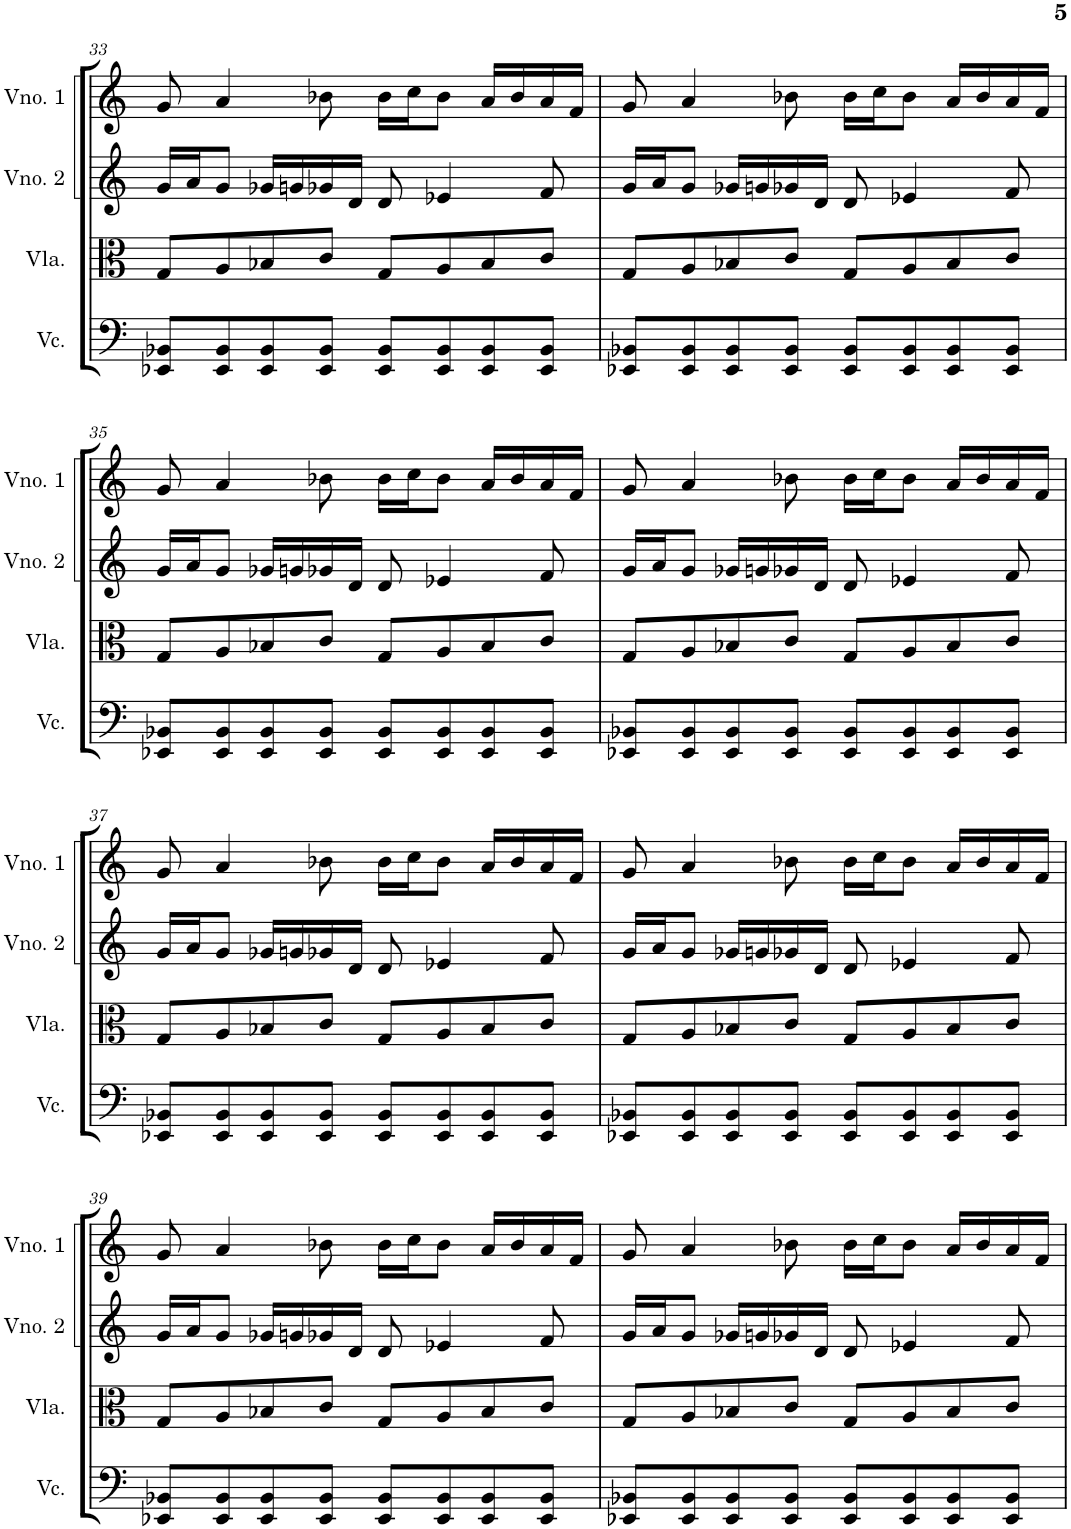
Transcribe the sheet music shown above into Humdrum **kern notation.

**kern	**kern	**kern	**kern
*part4	*part3	*part2	*part1
*staff4	*staff3	*staff2	*staff1
*I"Violoncelo	*I"Viola	*I"Violino 2	*I"Violino 1
*I'Vc.	*I'Vla.	*I'Vno. 2	*I'Vno. 1
!!LO:PB:g=z
*clefF4	*clefC3	*clefG2	*clefG2
*k[]	*k[]	*k[]	*k[]
*M4/4	*M4/4	*M4/4	*M4/4
=33	=33	=33	=33
8EE-X/ 8BB-X/L	8G/L	16g/LL	8g/
.	.	16a/J	.
8EE-/ 8BB-/	8A/	8g/J	4a/
8EE-/ 8BB-/	8B-X/	16g-X/LL	.
.	.	16gn/	.
8EE-/ 8BB-/J	8c/J	16g-X/	8b-X\
.	.	16d/JJ	.
8EE-/ 8BB-/L	8G/L	8d/	16b-\LL
.	.	.	16cc\J
8EE-/ 8BB-/	8A/	4e-X/	8b-\J
8EE-/ 8BB-/	8B-/	.	16a/LL
.	.	.	16b-/
8EE-/ 8BB-/J	8c/J	8f/	16a/
.	.	.	16f/JJ
=34	=34	=34	=34
8EE-X/ 8BB-X/L	8G/L	16g/LL	8g/
.	.	16a/J	.
8EE-/ 8BB-/	8A/	8g/J	4a/
8EE-/ 8BB-/	8B-X/	16g-X/LL	.
.	.	16gn/	.
8EE-/ 8BB-/J	8c/J	16g-X/	8b-X\
.	.	16d/JJ	.
8EE-/ 8BB-/L	8G/L	8d/	16b-\LL
.	.	.	16cc\J
8EE-/ 8BB-/	8A/	4e-X/	8b-\J
8EE-/ 8BB-/	8B-/	.	16a/LL
.	.	.	16b-/
8EE-/ 8BB-/J	8c/J	8f/	16a/
.	.	.	16f/JJ
!!LO:LB:g=z
=35	=35	=35	=35
8EE-X/ 8BB-X/L	8G/L	16g/LL	8g/
.	.	16a/J	.
8EE-/ 8BB-/	8A/	8g/J	4a/
8EE-/ 8BB-/	8B-X/	16g-X/LL	.
.	.	16gn/	.
8EE-/ 8BB-/J	8c/J	16g-X/	8b-X\
.	.	16d/JJ	.
8EE-/ 8BB-/L	8G/L	8d/	16b-\LL
.	.	.	16cc\J
8EE-/ 8BB-/	8A/	4e-X/	8b-\J
8EE-/ 8BB-/	8B-/	.	16a/LL
.	.	.	16b-/
8EE-/ 8BB-/J	8c/J	8f/	16a/
.	.	.	16f/JJ
=36	=36	=36	=36
8EE-X/ 8BB-X/L	8G/L	16g/LL	8g/
.	.	16a/J	.
8EE-/ 8BB-/	8A/	8g/J	4a/
8EE-/ 8BB-/	8B-X/	16g-X/LL	.
.	.	16gn/	.
8EE-/ 8BB-/J	8c/J	16g-X/	8b-X\
.	.	16d/JJ	.
8EE-/ 8BB-/L	8G/L	8d/	16b-\LL
.	.	.	16cc\J
8EE-/ 8BB-/	8A/	4e-X/	8b-\J
8EE-/ 8BB-/	8B-/	.	16a/LL
.	.	.	16b-/
8EE-/ 8BB-/J	8c/J	8f/	16a/
.	.	.	16f/JJ
!!LO:LB:g=z
=37	=37	=37	=37
8EE-X/ 8BB-X/L	8G/L	16g/LL	8g/
.	.	16a/J	.
8EE-/ 8BB-/	8A/	8g/J	4a/
8EE-/ 8BB-/	8B-X/	16g-X/LL	.
.	.	16gn/	.
8EE-/ 8BB-/J	8c/J	16g-X/	8b-X\
.	.	16d/JJ	.
8EE-/ 8BB-/L	8G/L	8d/	16b-\LL
.	.	.	16cc\J
8EE-/ 8BB-/	8A/	4e-X/	8b-\J
8EE-/ 8BB-/	8B-/	.	16a/LL
.	.	.	16b-/
8EE-/ 8BB-/J	8c/J	8f/	16a/
.	.	.	16f/JJ
=38	=38	=38	=38
8EE-X/ 8BB-X/L	8G/L	16g/LL	8g/
.	.	16a/J	.
8EE-/ 8BB-/	8A/	8g/J	4a/
8EE-/ 8BB-/	8B-X/	16g-X/LL	.
.	.	16gn/	.
8EE-/ 8BB-/J	8c/J	16g-X/	8b-X\
.	.	16d/JJ	.
8EE-/ 8BB-/L	8G/L	8d/	16b-\LL
.	.	.	16cc\J
8EE-/ 8BB-/	8A/	4e-X/	8b-\J
8EE-/ 8BB-/	8B-/	.	16a/LL
.	.	.	16b-/
8EE-/ 8BB-/J	8c/J	8f/	16a/
.	.	.	16f/JJ
!!LO:LB:g=z
=39	=39	=39	=39
8EE-X/ 8BB-X/L	8G/L	16g/LL	8g/
.	.	16a/J	.
8EE-/ 8BB-/	8A/	8g/J	4a/
8EE-/ 8BB-/	8B-X/	16g-X/LL	.
.	.	16gn/	.
8EE-/ 8BB-/J	8c/J	16g-X/	8b-X\
.	.	16d/JJ	.
8EE-/ 8BB-/L	8G/L	8d/	16b-\LL
.	.	.	16cc\J
8EE-/ 8BB-/	8A/	4e-X/	8b-\J
8EE-/ 8BB-/	8B-/	.	16a/LL
.	.	.	16b-/
8EE-/ 8BB-/J	8c/J	8f/	16a/
.	.	.	16f/JJ
=40	=40	=40	=40
8EE-X/ 8BB-X/L	8G/L	16g/LL	8g/
.	.	16a/J	.
8EE-/ 8BB-/	8A/	8g/J	4a/
8EE-/ 8BB-/	8B-X/	16g-X/LL	.
.	.	16gn/	.
8EE-/ 8BB-/J	8c/J	16g-X/	8b-X\
.	.	16d/JJ	.
8EE-/ 8BB-/L	8G/L	8d/	16b-\LL
.	.	.	16cc\J
8EE-/ 8BB-/	8A/	4e-X/	8b-\J
8EE-/ 8BB-/	8B-/	.	16a/LL
.	.	.	16b-/
8EE-/ 8BB-/J	8c/J	8f/	16a/
.	.	.	16f/JJ
=	=	=	=
*-	*-	*-	*-
